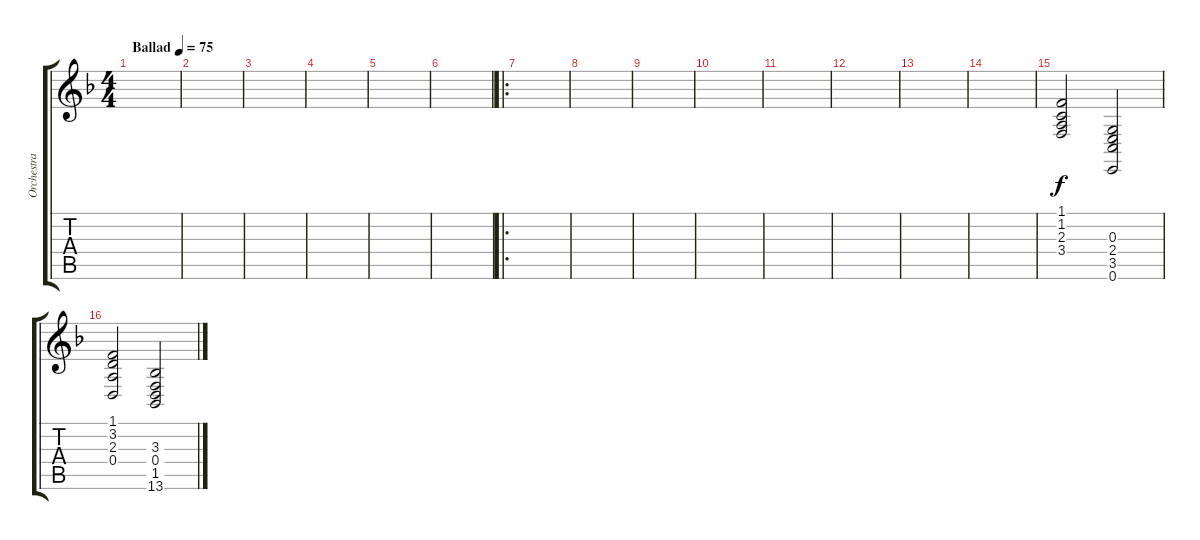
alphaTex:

\track ("Orchestra" "Orchestra") {instrument stringensemble1}
\staff {score tabs}
\tuning (E4 B3 G3 D3 A2 E2) {hide}
\ts (4 4)
\tempo (75 "Ballad")
\clef g2
\ks f
|
|
|
|
|
|
\ro
|
|
|
|
|
|
|
|
(1.1 1.2 2.3 3.4).2 (0.3 2.4 3.5 0.6).2 |
(1.1 3.2 2.3 0.4).2 (3.3 0.4 1.5 13.6).2
